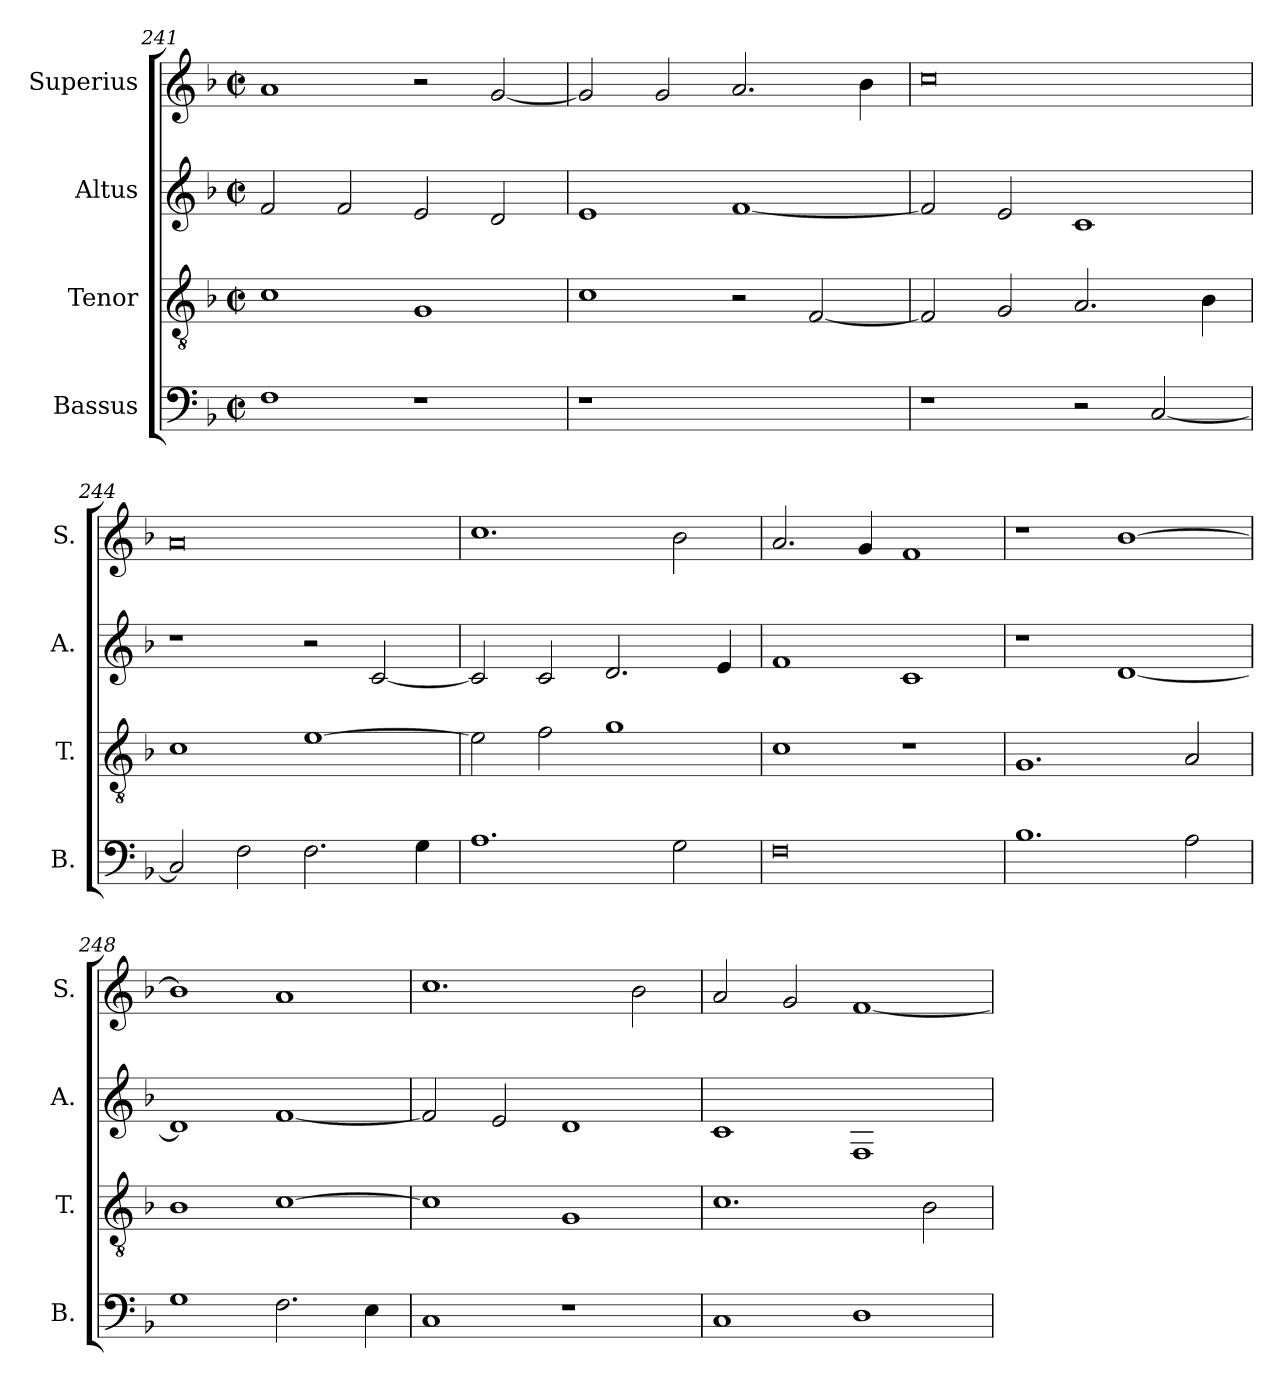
**kern	**kern	**kern	**kern
*part4	*part3	*part2	*part1
*staff4	*staff3	*staff2	*staff1
*I"Bassus	*I"Tenor	*I"Altus	*I"Superius
*I'B.	*I'T.	*I'A.	*I'S.
*clefF4	*clefGv2	*clefG2	*clefG2
*	*ITrd7c12	*	*
*k[b-]	*k[b-]	*k[b-]	*k[b-]
*F:	*F:	*F:	*F:
*M2/2	*M2/2	*M2/2	*M2/2
*met(c|)	*met(c|)	*met(c|)	*met(c|)
=241	=241	=241	=241
1Fi	1Ci	2fi/	1ai
.	.	2fi/	.
1r	1GGi	2ei/	2r
.	.	2di/	[<2gi/
=242	=242	=242	=242
!LO:N:vis=1	!	!	!
1r	1Ci	1ei	2gi/]
.	.	.	2gi/
1ryy	2r	[<1fi	2.ai/
.	[<2FFi/	.	.
.	.	.	4b-i\
=243	=243	=243	=243
1r	2FFi/]	2fi/]	0cci
.	2GGi/	2ei/	.
2r	2.AAi/	1ci	.
[<2Ci/	.	.	.
.	4BB-i\	.	.
!!LO:PB:g=z
=244	=244	=244	=244
2Ci/]	1Ci	1r	0ai
2Fi\	.	.	.
2.Fi\	[>1Ei	2r	.
.	.	[<2ci/	.
4Gi\	.	.	.
=245	=245	=245	=245
1.Ai	2Ei\]	2ci/]	1.cci
.	2Fi\	2ci/	.
.	1Gi	2.di/	.
2Gi\	.	.	2b-i\
.	.	4ei/	.
=246	=246	=246	=246
0Fi	1Ci	1fi	2.ai/
.	.	.	4gi/
.	1r	1ci	1fi
=247	=247	=247	=247
1.B-i	1.GGi	1r	1r
.	.	[<1di	[>1b-i
2Ai\	2AAi/	.	.
=248	=248	=248	=248
1Gi	1BB-i	1di]	1b-i]
2.Fi\	[>1Ci	[<1fi	1ai
4Ei\	.	.	.
!!LO:LB:g=z
=249	=249	=249	=249
1Ci	1Ci]	2fi/]	1.cci
.	.	2ei/	.
1r	1GGi	1di	.
.	.	.	2b-i\
=250	=250	=250	=250
1Ci	1.Ci	1ci	2ai/
.	.	.	2gi/
1Di	.	1Fi	[<1fi
.	2BB-i\	.	.
=	=	=	=
*-	*-	*-	*-
